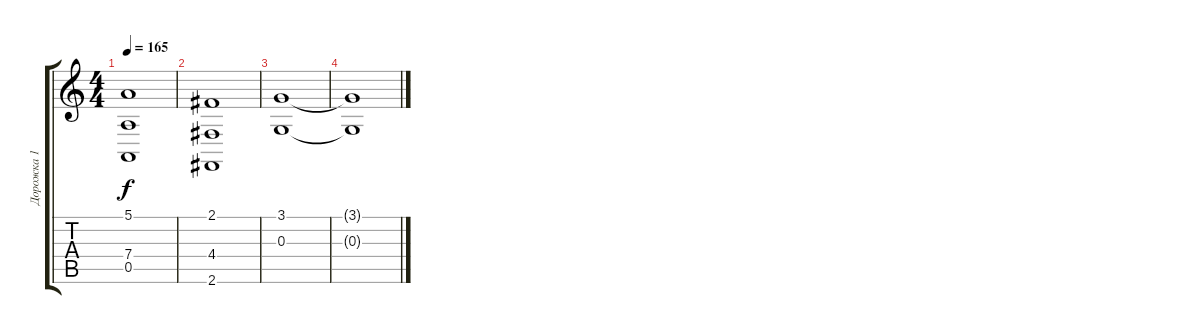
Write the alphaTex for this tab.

\track ("Дорожка 1" "Дорожка 1") {instrument churchorgan}
\staff {score tabs}
\tuning (E4 B3 G3 D3 A2 E2) {hide}
\ts (4 4)
\tempo 165
\clef g2
\ks c
(5.1 7.4 0.5).1{dy f volume 9} |
(2.1 4.4 2.6).1{volume 6} |
(3.1 0.3).1{volume 5} |
(3.1{t} 0.3{t}).1
